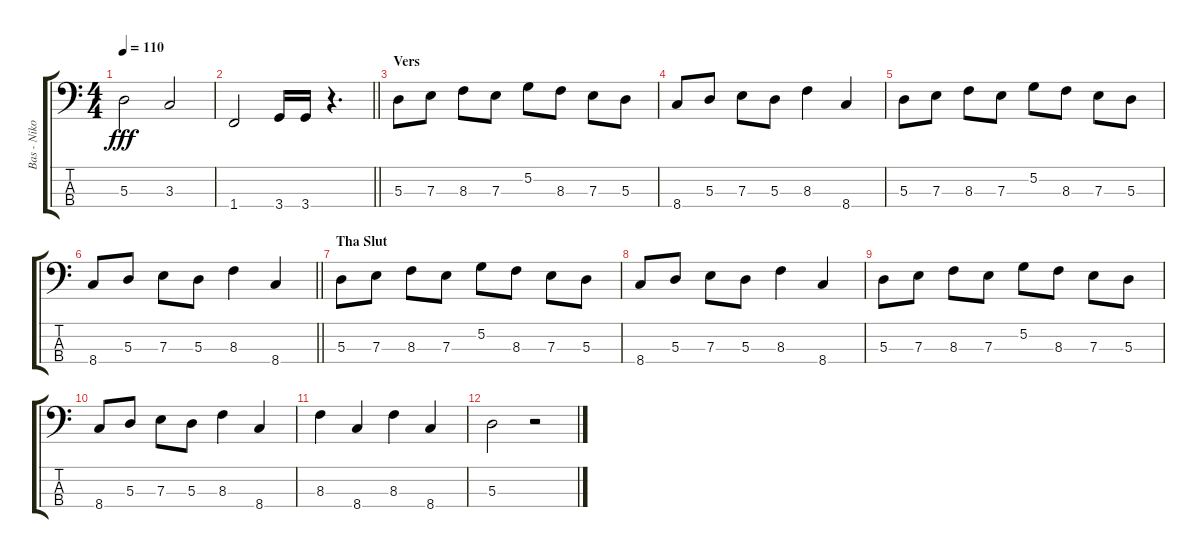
\track ("Bas - Nikola" "Bas - Niko") {instrument electricbasspick}
\staff {score tabs}
\tuning (G2 D2 A1 E1) {hide}
\ts (4 4)
\tempo 110
\clef f4
\ks c
5.3.2{dy fff} 3.3.2 |
\barLineRight lightlight
1.4.2 3.4.16 3.4.16 r.4{d} |
\section ("" "Vers")
5.3.8 7.3.8 8.3.8 7.3.8 5.2.8 8.3.8 7.3.8 5.3.8 |
8.4.8 5.3.8 7.3.8 5.3.8 8.3.4 8.4.4 |
5.3.8 7.3.8 8.3.8 7.3.8 5.2.8 8.3.8 7.3.8 5.3.8 |
\barLineRight lightlight
8.4.8 5.3.8 7.3.8 5.3.8 8.3.4 8.4.4 |
\section ("" "Tha Slut")
5.3.8 7.3.8 8.3.8 7.3.8 5.2.8 8.3.8 7.3.8 5.3.8 |
8.4.8 5.3.8 7.3.8 5.3.8 8.3.4 8.4.4 |
5.3.8 7.3.8 8.3.8 7.3.8 5.2.8 8.3.8 7.3.8 5.3.8 |
8.4.8 5.3.8 7.3.8 5.3.8 8.3.4 8.4.4 |
8.3.4 8.4.4 8.3.4 8.4.4 |
5.3.2 r.2
